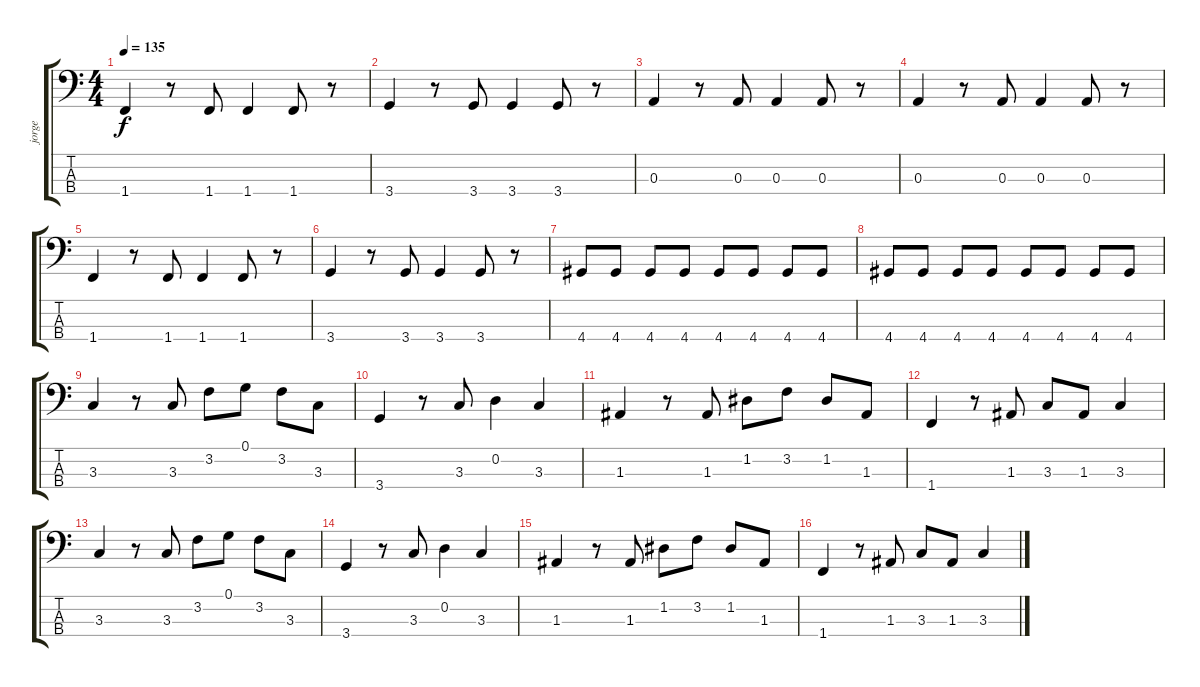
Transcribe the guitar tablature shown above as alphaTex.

\track ("jorge" "jorge") {instrument electricbasspick}
\staff {score tabs}
\tuning (G2 D2 A1 E1) {hide}
\ts (4 4)
\tempo 135
\clef f4
\ks c
1.4.4{dy f} r.8 1.4.8 1.4.4 1.4.8 r.8 |
3.4.4 r.8 3.4.8 3.4.4 3.4.8 r.8 |
0.3.4 r.8 0.3.8 0.3.4 0.3.8 r.8 |
0.3.4 r.8 0.3.8 0.3.4 0.3.8 r.8 |
1.4.4 r.8 1.4.8 1.4.4 1.4.8 r.8 |
3.4.4 r.8 3.4.8 3.4.4 3.4.8 r.8 |
4.4.8 4.4.8 4.4.8 4.4.8 4.4.8 4.4.8 4.4.8 4.4.8 |
4.4.8 4.4.8 4.4.8 4.4.8 4.4.8 4.4.8 4.4.8 4.4.8 |
3.3.4 r.8 3.3.8 3.2.8 0.1.8 3.2.8 3.3.8 |
3.4.4 r.8 3.3.8 0.2.4 3.3.4 |
1.3.4 r.8 1.3.8 1.2.8 3.2.8 1.2.8 1.3.8 |
1.4.4 r.8 1.3.8 3.3.8 1.3.8 3.3.4 |
3.3.4 r.8 3.3.8 3.2.8 0.1.8 3.2.8 3.3.8 |
3.4.4 r.8 3.3.8 0.2.4 3.3.4 |
1.3.4 r.8 1.3.8 1.2.8 3.2.8 1.2.8 1.3.8 |
1.4.4 r.8 1.3.8 3.3.8 1.3.8 3.3.4
